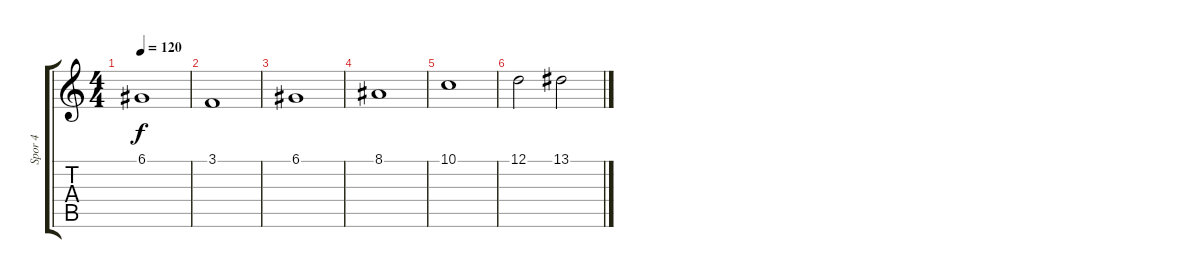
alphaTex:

\track ("Spor 4" "Spor 4") {instrument stringensemble1}
\staff {score tabs}
\tuning (D4 A3 F3 C3 G2 C2) {hide}
\ts (4 4)
\tempo 120
\clef g2
\ks c
6.1.1{dy f} |
3.1.1 |
6.1.1 |
8.1.1 |
10.1.1 |
12.1.2 13.1.2
